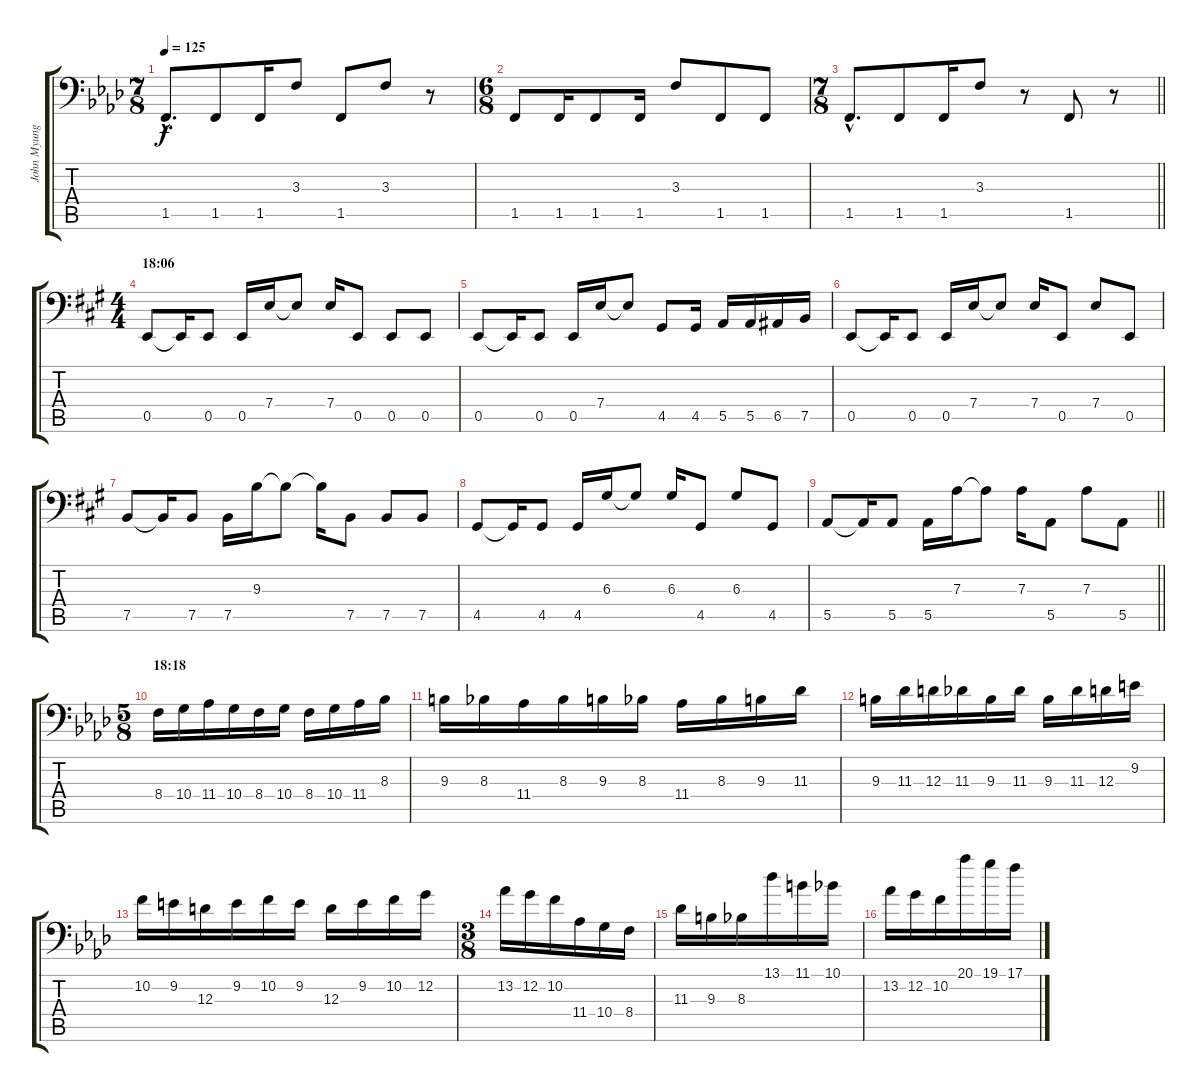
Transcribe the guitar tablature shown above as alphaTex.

\track ("John Myung - Bass" "John Myung") {instrument electricbassfinger}
\staff {score tabs}
\tuning (C3 G2 D2 A1 E1 B0) {hide}
\ts (7 8)
\tempo 125
\clef f4
\ks ab
1.5{hac}.8{d dy f} 1.5.8 1.5.16 3.3.8 1.5.8 3.3.8 r.8 |
\ts (6 8)
1.5.8 1.5.16 1.5.8 1.5.16 3.3.8 1.5.8 1.5.8 |
\ts (7 8)
\barLineRight lightlight
1.5{hac}.8{d} 1.5.8 1.5.16 3.3.8 r.8 1.5.8 r.8 |
\ts (4 4)
\section ("" "18:06")
\ks a
0.5.8 0.5{t}.16 0.5.8 0.5.16 7.4.16 7.4{t}.8 7.4.16 0.5.8 0.5.8 0.5.8 |
0.5.8 0.5{t}.16 0.5.8 0.5.16 7.4.16 7.4{t}.8 4.5.8 4.5.16 5.5.16 5.5.16 6.5.16 7.5.16 |
0.5.8 0.5{t}.16 0.5.8 0.5.16 7.4.16 7.4{t}.8 7.4.16 0.5.8 7.4.8 0.5.8 |
7.5.8 7.5{t}.16 7.5.8 7.5.16 9.3.16 9.3{t}.8 9.3{t}.16 7.5.8 7.5.8 7.5.8 |
4.5.8 4.5{t}.16 4.5.8 4.5.16 6.3.16 6.3{t}.8 6.3.16 4.5.8 6.3.8 4.5.8 |
\barLineRight lightlight
5.5.8 5.5{t}.16 5.5.8 5.5.16 7.3.16 7.3{t}.8 7.3.16 5.5.8 7.3.8 5.5.8 |
\ts (5 8)
\section ("" "18:18")
\ks ab
8.4.16{volume 16 balance 8} 10.4.16 11.4.16 10.4.16 8.4.16 10.4.16 8.4.16 10.4.16 11.4.16 8.3.16 |
9.3.16 8.3.16 11.4.16 8.3.16 9.3.16 8.3.16 11.4.16 8.3.16 9.3.16 11.3.16 |
9.3.16 11.3.16 12.3.16 11.3.16 9.3.16 11.3.16 9.3.16 11.3.16 12.3.16 9.2.16 |
10.2.16 9.2.16 12.3.16 9.2.16 10.2.16 9.2.16 12.3.16 9.2.16 10.2.16 12.2.16 |
\ts (3 8)
13.2.16 12.2.16 10.2.16 11.4.16 10.4.16 8.4.16 |
11.3.16 9.3.16 8.3.16 13.1.16 11.1.16 10.1.16 |
13.2.16 12.2.16 10.2.16 20.1.16 19.1.16 17.1.16
